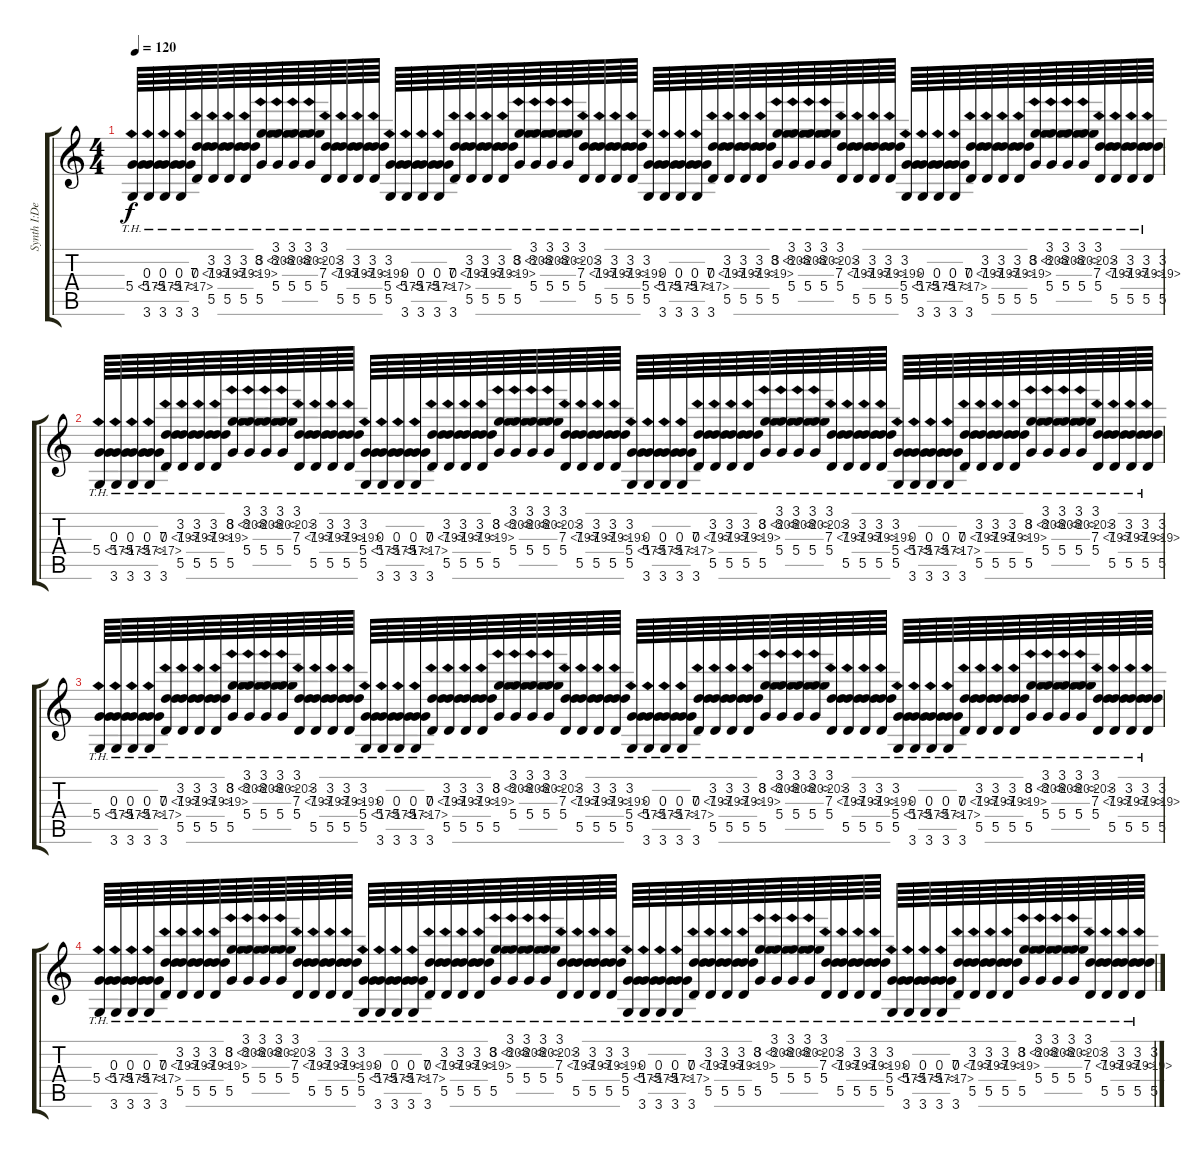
\track ("Synth I:Delay" "Synth I:De") {instrument synthbass1}
\staff {score tabs}
\tuning (E4 B3 G3 D3 A2 E2) {hide}
\ts (4 4)
\tempo 120
\clef g2
\ks c
(0.3 5.4{th 12} 3.6).64{dy f} (0.3 5.4{th 12} 3.6).64 (0.3 5.4{th 12} 3.6).64 (0.3 5.4{th 12} 3.6).64 (3.2 7.3{th 12} 5.5).64 (3.2 7.3{th 12} 5.5).64 (3.2 7.3{th 12} 5.5).64 (3.2 7.3{th 12} 5.5).64 (3.1 8.2{th 12} 5.4).64 (3.1 8.2{th 12} 5.4).64 (3.1 8.2{th 12} 5.4).64 (3.1 8.2{th 12} 5.4).64 (3.2 7.3{th 12} 5.5).64 (3.2 7.3{th 12} 5.5).64 (3.2 7.3{th 12} 5.5).64 (3.2 7.3{th 12} 5.5).64 (0.3 5.4{th 12} 3.6).64 (0.3 5.4{th 12} 3.6).64 (0.3 5.4{th 12} 3.6).64 (0.3 5.4{th 12} 3.6).64 (3.2 7.3{th 12} 5.5).64 (3.2 7.3{th 12} 5.5).64 (3.2 7.3{th 12} 5.5).64 (3.2 7.3{th 12} 5.5).64 (3.1 8.2{th 12} 5.4).64 (3.1 8.2{th 12} 5.4).64 (3.1 8.2{th 12} 5.4).64 (3.1 8.2{th 12} 5.4).64 (3.2 7.3{th 12} 5.5).64 (3.2 7.3{th 12} 5.5).64 (3.2 7.3{th 12} 5.5).64 (3.2 7.3{th 12} 5.5).64 (0.3 5.4{th 12} 3.6).64 (0.3 5.4{th 12} 3.6).64 (0.3 5.4{th 12} 3.6).64 (0.3 5.4{th 12} 3.6).64 (3.2 7.3{th 12} 5.5).64 (3.2 7.3{th 12} 5.5).64 (3.2 7.3{th 12} 5.5).64 (3.2 7.3{th 12} 5.5).64 (3.1 8.2{th 12} 5.4).64 (3.1 8.2{th 12} 5.4).64 (3.1 8.2{th 12} 5.4).64 (3.1 8.2{th 12} 5.4).64 (3.2 7.3{th 12} 5.5).64 (3.2 7.3{th 12} 5.5).64 (3.2 7.3{th 12} 5.5).64 (3.2 7.3{th 12} 5.5).64 (0.3 5.4{th 12} 3.6).64 (0.3 5.4{th 12} 3.6).64 (0.3 5.4{th 12} 3.6).64 (0.3 5.4{th 12} 3.6).64 (3.2 7.3{th 12} 5.5).64 (3.2 7.3{th 12} 5.5).64 (3.2 7.3{th 12} 5.5).64 (3.2 7.3{th 12} 5.5).64 (3.1 8.2{th 12} 5.4).64 (3.1 8.2{th 12} 5.4).64 (3.1 8.2{th 12} 5.4).64 (3.1 8.2{th 12} 5.4).64 (3.2 7.3{th 12} 5.5).64 (3.2 7.3{th 12} 5.5).64 (3.2 7.3{th 12} 5.5).64 (3.2 7.3{th 12} 5.5).64 |
(0.3 5.4{th 12} 3.6).64 (0.3 5.4{th 12} 3.6).64 (0.3 5.4{th 12} 3.6).64 (0.3 5.4{th 12} 3.6).64 (3.2 7.3{th 12} 5.5).64 (3.2 7.3{th 12} 5.5).64 (3.2 7.3{th 12} 5.5).64 (3.2 7.3{th 12} 5.5).64 (3.1 8.2{th 12} 5.4).64 (3.1 8.2{th 12} 5.4).64 (3.1 8.2{th 12} 5.4).64 (3.1 8.2{th 12} 5.4).64 (3.2 7.3{th 12} 5.5).64 (3.2 7.3{th 12} 5.5).64 (3.2 7.3{th 12} 5.5).64 (3.2 7.3{th 12} 5.5).64 (0.3 5.4{th 12} 3.6).64 (0.3 5.4{th 12} 3.6).64 (0.3 5.4{th 12} 3.6).64 (0.3 5.4{th 12} 3.6).64 (3.2 7.3{th 12} 5.5).64 (3.2 7.3{th 12} 5.5).64 (3.2 7.3{th 12} 5.5).64 (3.2 7.3{th 12} 5.5).64 (3.1 8.2{th 12} 5.4).64 (3.1 8.2{th 12} 5.4).64 (3.1 8.2{th 12} 5.4).64 (3.1 8.2{th 12} 5.4).64 (3.2 7.3{th 12} 5.5).64 (3.2 7.3{th 12} 5.5).64 (3.2 7.3{th 12} 5.5).64 (3.2 7.3{th 12} 5.5).64 (0.3 5.4{th 12} 3.6).64 (0.3 5.4{th 12} 3.6).64 (0.3 5.4{th 12} 3.6).64 (0.3 5.4{th 12} 3.6).64 (3.2 7.3{th 12} 5.5).64 (3.2 7.3{th 12} 5.5).64 (3.2 7.3{th 12} 5.5).64 (3.2 7.3{th 12} 5.5).64 (3.1 8.2{th 12} 5.4).64 (3.1 8.2{th 12} 5.4).64 (3.1 8.2{th 12} 5.4).64 (3.1 8.2{th 12} 5.4).64 (3.2 7.3{th 12} 5.5).64 (3.2 7.3{th 12} 5.5).64 (3.2 7.3{th 12} 5.5).64 (3.2 7.3{th 12} 5.5).64 (0.3 5.4{th 12} 3.6).64 (0.3 5.4{th 12} 3.6).64 (0.3 5.4{th 12} 3.6).64 (0.3 5.4{th 12} 3.6).64 (3.2 7.3{th 12} 5.5).64 (3.2 7.3{th 12} 5.5).64 (3.2 7.3{th 12} 5.5).64 (3.2 7.3{th 12} 5.5).64 (3.1 8.2{th 12} 5.4).64 (3.1 8.2{th 12} 5.4).64 (3.1 8.2{th 12} 5.4).64 (3.1 8.2{th 12} 5.4).64 (3.2 7.3{th 12} 5.5).64 (3.2 7.3{th 12} 5.5).64 (3.2 7.3{th 12} 5.5).64 (3.2 7.3{th 12} 5.5).64 |
(0.3 5.4{th 12} 3.6).64 (0.3 5.4{th 12} 3.6).64 (0.3 5.4{th 12} 3.6).64 (0.3 5.4{th 12} 3.6).64 (3.2 7.3{th 12} 5.5).64 (3.2 7.3{th 12} 5.5).64 (3.2 7.3{th 12} 5.5).64 (3.2 7.3{th 12} 5.5).64 (3.1 8.2{th 12} 5.4).64 (3.1 8.2{th 12} 5.4).64 (3.1 8.2{th 12} 5.4).64 (3.1 8.2{th 12} 5.4).64 (3.2 7.3{th 12} 5.5).64 (3.2 7.3{th 12} 5.5).64 (3.2 7.3{th 12} 5.5).64 (3.2 7.3{th 12} 5.5).64 (0.3 5.4{th 12} 3.6).64 (0.3 5.4{th 12} 3.6).64 (0.3 5.4{th 12} 3.6).64 (0.3 5.4{th 12} 3.6).64 (3.2 7.3{th 12} 5.5).64 (3.2 7.3{th 12} 5.5).64 (3.2 7.3{th 12} 5.5).64 (3.2 7.3{th 12} 5.5).64 (3.1 8.2{th 12} 5.4).64 (3.1 8.2{th 12} 5.4).64 (3.1 8.2{th 12} 5.4).64 (3.1 8.2{th 12} 5.4).64 (3.2 7.3{th 12} 5.5).64 (3.2 7.3{th 12} 5.5).64 (3.2 7.3{th 12} 5.5).64 (3.2 7.3{th 12} 5.5).64 (0.3 5.4{th 12} 3.6).64 (0.3 5.4{th 12} 3.6).64 (0.3 5.4{th 12} 3.6).64 (0.3 5.4{th 12} 3.6).64 (3.2 7.3{th 12} 5.5).64 (3.2 7.3{th 12} 5.5).64 (3.2 7.3{th 12} 5.5).64 (3.2 7.3{th 12} 5.5).64 (3.1 8.2{th 12} 5.4).64 (3.1 8.2{th 12} 5.4).64 (3.1 8.2{th 12} 5.4).64 (3.1 8.2{th 12} 5.4).64 (3.2 7.3{th 12} 5.5).64 (3.2 7.3{th 12} 5.5).64 (3.2 7.3{th 12} 5.5).64 (3.2 7.3{th 12} 5.5).64 (0.3 5.4{th 12} 3.6).64 (0.3 5.4{th 12} 3.6).64 (0.3 5.4{th 12} 3.6).64 (0.3 5.4{th 12} 3.6).64 (3.2 7.3{th 12} 5.5).64 (3.2 7.3{th 12} 5.5).64 (3.2 7.3{th 12} 5.5).64 (3.2 7.3{th 12} 5.5).64 (3.1 8.2{th 12} 5.4).64 (3.1 8.2{th 12} 5.4).64 (3.1 8.2{th 12} 5.4).64 (3.1 8.2{th 12} 5.4).64 (3.2 7.3{th 12} 5.5).64 (3.2 7.3{th 12} 5.5).64 (3.2 7.3{th 12} 5.5).64 (3.2 7.3{th 12} 5.5).64 |
(0.3 5.4{th 12} 3.6).64 (0.3 5.4{th 12} 3.6).64 (0.3 5.4{th 12} 3.6).64 (0.3 5.4{th 12} 3.6).64 (3.2 7.3{th 12} 5.5).64 (3.2 7.3{th 12} 5.5).64 (3.2 7.3{th 12} 5.5).64 (3.2 7.3{th 12} 5.5).64 (3.1 8.2{th 12} 5.4).64 (3.1 8.2{th 12} 5.4).64 (3.1 8.2{th 12} 5.4).64 (3.1 8.2{th 12} 5.4).64 (3.2 7.3{th 12} 5.5).64 (3.2 7.3{th 12} 5.5).64 (3.2 7.3{th 12} 5.5).64 (3.2 7.3{th 12} 5.5).64 (0.3 5.4{th 12} 3.6).64 (0.3 5.4{th 12} 3.6).64 (0.3 5.4{th 12} 3.6).64 (0.3 5.4{th 12} 3.6).64 (3.2 7.3{th 12} 5.5).64 (3.2 7.3{th 12} 5.5).64 (3.2 7.3{th 12} 5.5).64 (3.2 7.3{th 12} 5.5).64 (3.1 8.2{th 12} 5.4).64 (3.1 8.2{th 12} 5.4).64 (3.1 8.2{th 12} 5.4).64 (3.1 8.2{th 12} 5.4).64 (3.2 7.3{th 12} 5.5).64 (3.2 7.3{th 12} 5.5).64 (3.2 7.3{th 12} 5.5).64 (3.2 7.3{th 12} 5.5).64 (0.3 5.4{th 12} 3.6).64 (0.3 5.4{th 12} 3.6).64 (0.3 5.4{th 12} 3.6).64 (0.3 5.4{th 12} 3.6).64 (3.2 7.3{th 12} 5.5).64 (3.2 7.3{th 12} 5.5).64 (3.2 7.3{th 12} 5.5).64 (3.2 7.3{th 12} 5.5).64 (3.1 8.2{th 12} 5.4).64 (3.1 8.2{th 12} 5.4).64 (3.1 8.2{th 12} 5.4).64 (3.1 8.2{th 12} 5.4).64 (3.2 7.3{th 12} 5.5).64 (3.2 7.3{th 12} 5.5).64 (3.2 7.3{th 12} 5.5).64 (3.2 7.3{th 12} 5.5).64 (0.3 5.4{th 12} 3.6).64 (0.3 5.4{th 12} 3.6).64 (0.3 5.4{th 12} 3.6).64 (0.3 5.4{th 12} 3.6).64 (3.2 7.3{th 12} 5.5).64 (3.2 7.3{th 12} 5.5).64 (3.2 7.3{th 12} 5.5).64 (3.2 7.3{th 12} 5.5).64 (3.1 8.2{th 12} 5.4).64 (3.1 8.2{th 12} 5.4).64 (3.1 8.2{th 12} 5.4).64 (3.1 8.2{th 12} 5.4).64 (3.2 7.3{th 12} 5.5).64 (3.2 7.3{th 12} 5.5).64 (3.2 7.3{th 12} 5.5).64 (3.2 7.3{th 12} 5.5).64
